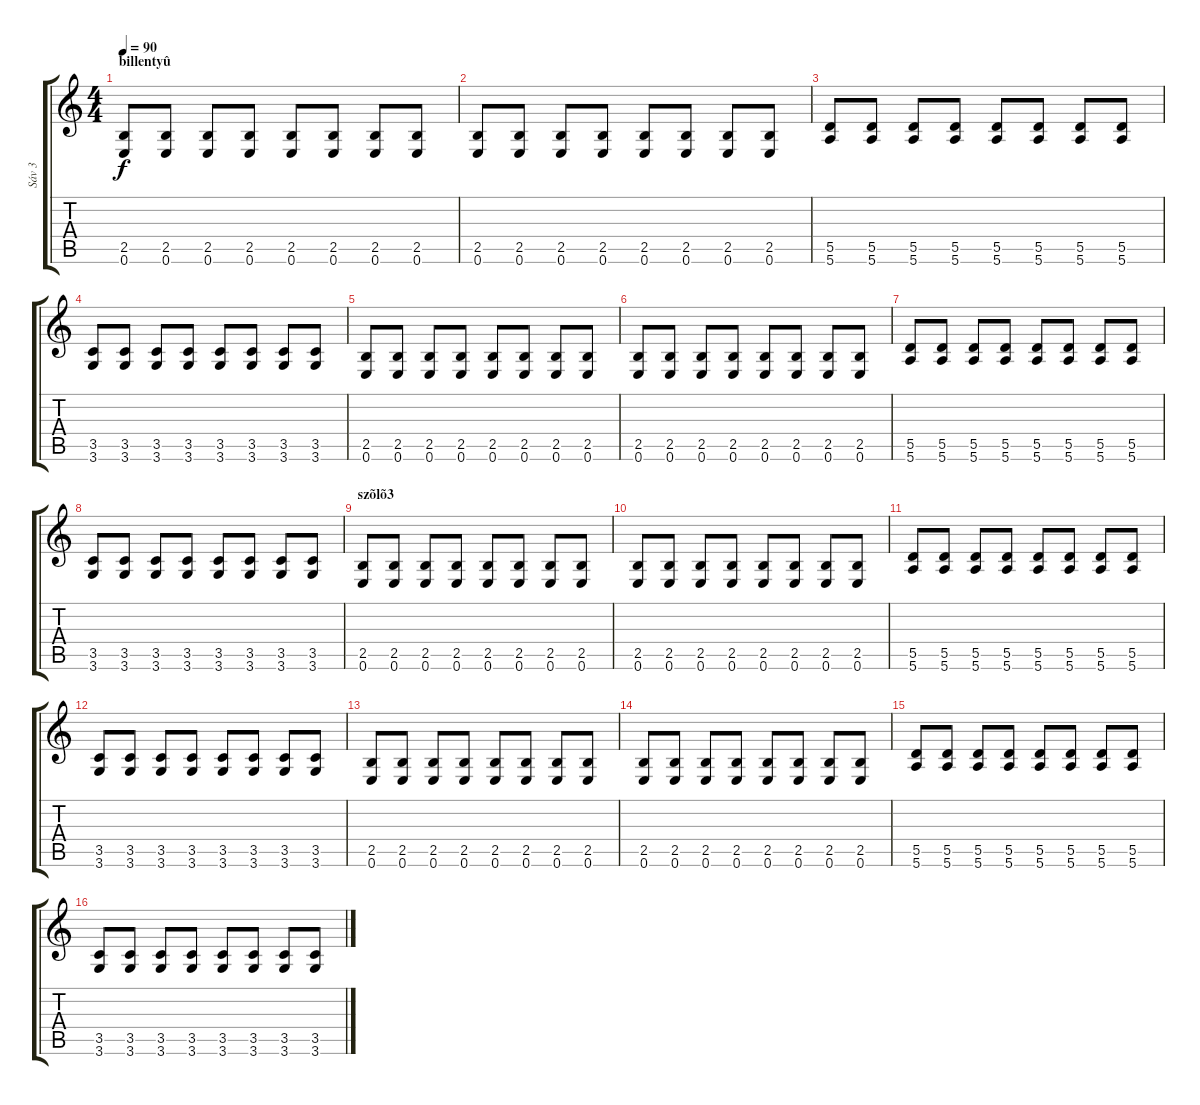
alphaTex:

\track ("Sáv 3" "Sáv 3") {instrument distortionguitar}
\staff {score tabs}
\tuning (E4 B3 G3 D3 A2 E2) {hide}
\ts (4 4)
\section ("" "billentyû")
\tempo 90
\clef g2
\ks c
(2.5 0.6).8{dy f} (2.5 0.6).8 (2.5 0.6).8 (2.5 0.6).8 (2.5 0.6).8 (2.5 0.6).8 (2.5 0.6).8 (2.5 0.6).8 |
(2.5 0.6).8 (2.5 0.6).8 (2.5 0.6).8 (2.5 0.6).8 (2.5 0.6).8 (2.5 0.6).8 (2.5 0.6).8 (2.5 0.6).8 |
(5.5 5.6).8 (5.5 5.6).8 (5.5 5.6).8 (5.5 5.6).8 (5.5 5.6).8 (5.5 5.6).8 (5.5 5.6).8 (5.5 5.6).8 |
(3.5 3.6).8 (3.5 3.6).8 (3.5 3.6).8 (3.5 3.6).8 (3.5 3.6).8 (3.5 3.6).8 (3.5 3.6).8 (3.5 3.6).8 |
(2.5 0.6).8 (2.5 0.6).8 (2.5 0.6).8 (2.5 0.6).8 (2.5 0.6).8 (2.5 0.6).8 (2.5 0.6).8 (2.5 0.6).8 |
(2.5 0.6).8 (2.5 0.6).8 (2.5 0.6).8 (2.5 0.6).8 (2.5 0.6).8 (2.5 0.6).8 (2.5 0.6).8 (2.5 0.6).8 |
(5.5 5.6).8 (5.5 5.6).8 (5.5 5.6).8 (5.5 5.6).8 (5.5 5.6).8 (5.5 5.6).8 (5.5 5.6).8 (5.5 5.6).8 |
(3.5 3.6).8 (3.5 3.6).8 (3.5 3.6).8 (3.5 3.6).8 (3.5 3.6).8 (3.5 3.6).8 (3.5 3.6).8 (3.5 3.6).8 |
\section ("" "szõlõ3")
(2.5 0.6).8 (2.5 0.6).8 (2.5 0.6).8 (2.5 0.6).8 (2.5 0.6).8 (2.5 0.6).8 (2.5 0.6).8 (2.5 0.6).8 |
(2.5 0.6).8 (2.5 0.6).8 (2.5 0.6).8 (2.5 0.6).8 (2.5 0.6).8 (2.5 0.6).8 (2.5 0.6).8 (2.5 0.6).8 |
(5.5 5.6).8 (5.5 5.6).8 (5.5 5.6).8 (5.5 5.6).8 (5.5 5.6).8 (5.5 5.6).8 (5.5 5.6).8 (5.5 5.6).8 |
(3.5 3.6).8 (3.5 3.6).8 (3.5 3.6).8 (3.5 3.6).8 (3.5 3.6).8 (3.5 3.6).8 (3.5 3.6).8 (3.5 3.6).8 |
(2.5 0.6).8 (2.5 0.6).8 (2.5 0.6).8 (2.5 0.6).8 (2.5 0.6).8 (2.5 0.6).8 (2.5 0.6).8 (2.5 0.6).8 |
(2.5 0.6).8 (2.5 0.6).8 (2.5 0.6).8 (2.5 0.6).8 (2.5 0.6).8 (2.5 0.6).8 (2.5 0.6).8 (2.5 0.6).8 |
(5.5 5.6).8 (5.5 5.6).8 (5.5 5.6).8 (5.5 5.6).8 (5.5 5.6).8 (5.5 5.6).8 (5.5 5.6).8 (5.5 5.6).8 |
(3.5 3.6).8 (3.5 3.6).8 (3.5 3.6).8 (3.5 3.6).8 (3.5 3.6).8 (3.5 3.6).8 (3.5 3.6).8 (3.5 3.6).8
